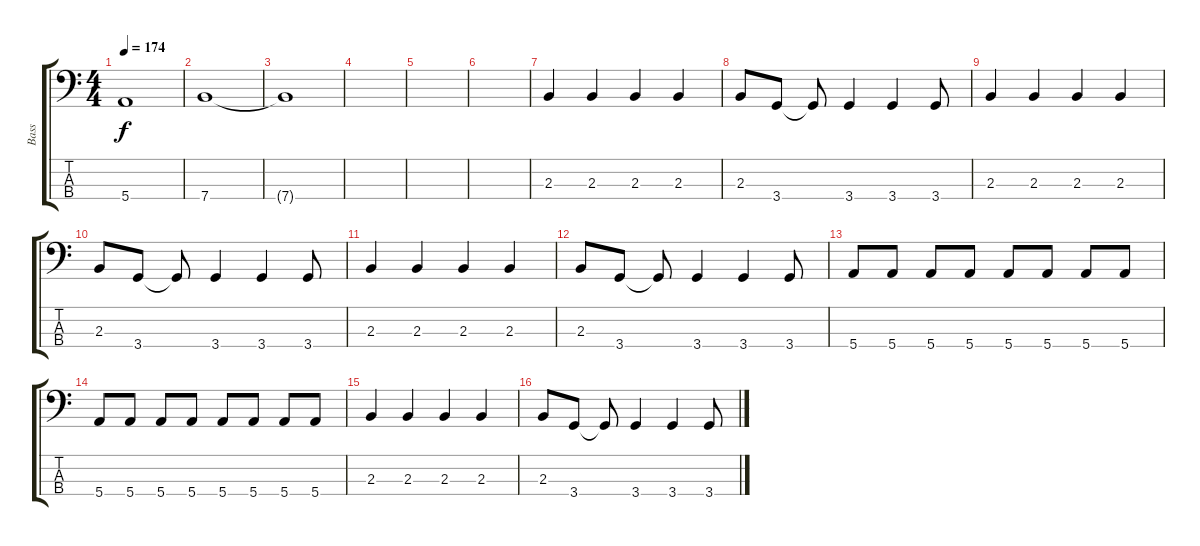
\track ("Bass" "Bass") {instrument electricbasspick}
\staff {score tabs}
\tuning (G2 D2 A1 E1) {hide}
\ts (4 4)
\tempo 174
\clef f4
\ks c
5.4.1{dy f} |
7.4.1 |
7.4{t}.1 |
|
|
|
2.3.4 2.3.4 2.3.4 2.3.4 |
2.3.8 3.4.8 3.4{t}.8 3.4.4 3.4.4 3.4.8 |
2.3.4 2.3.4 2.3.4 2.3.4 |
2.3.8 3.4.8 3.4{t}.8 3.4.4 3.4.4 3.4.8 |
2.3.4 2.3.4 2.3.4 2.3.4 |
2.3.8 3.4.8 3.4{t}.8 3.4.4 3.4.4 3.4.8 |
5.4.8 5.4.8 5.4.8 5.4.8 5.4.8 5.4.8 5.4.8 5.4.8 |
5.4.8 5.4.8 5.4.8 5.4.8 5.4.8 5.4.8 5.4.8 5.4.8 |
2.3.4 2.3.4 2.3.4 2.3.4 |
2.3.8 3.4.8 3.4{t}.8 3.4.4 3.4.4 3.4.8
